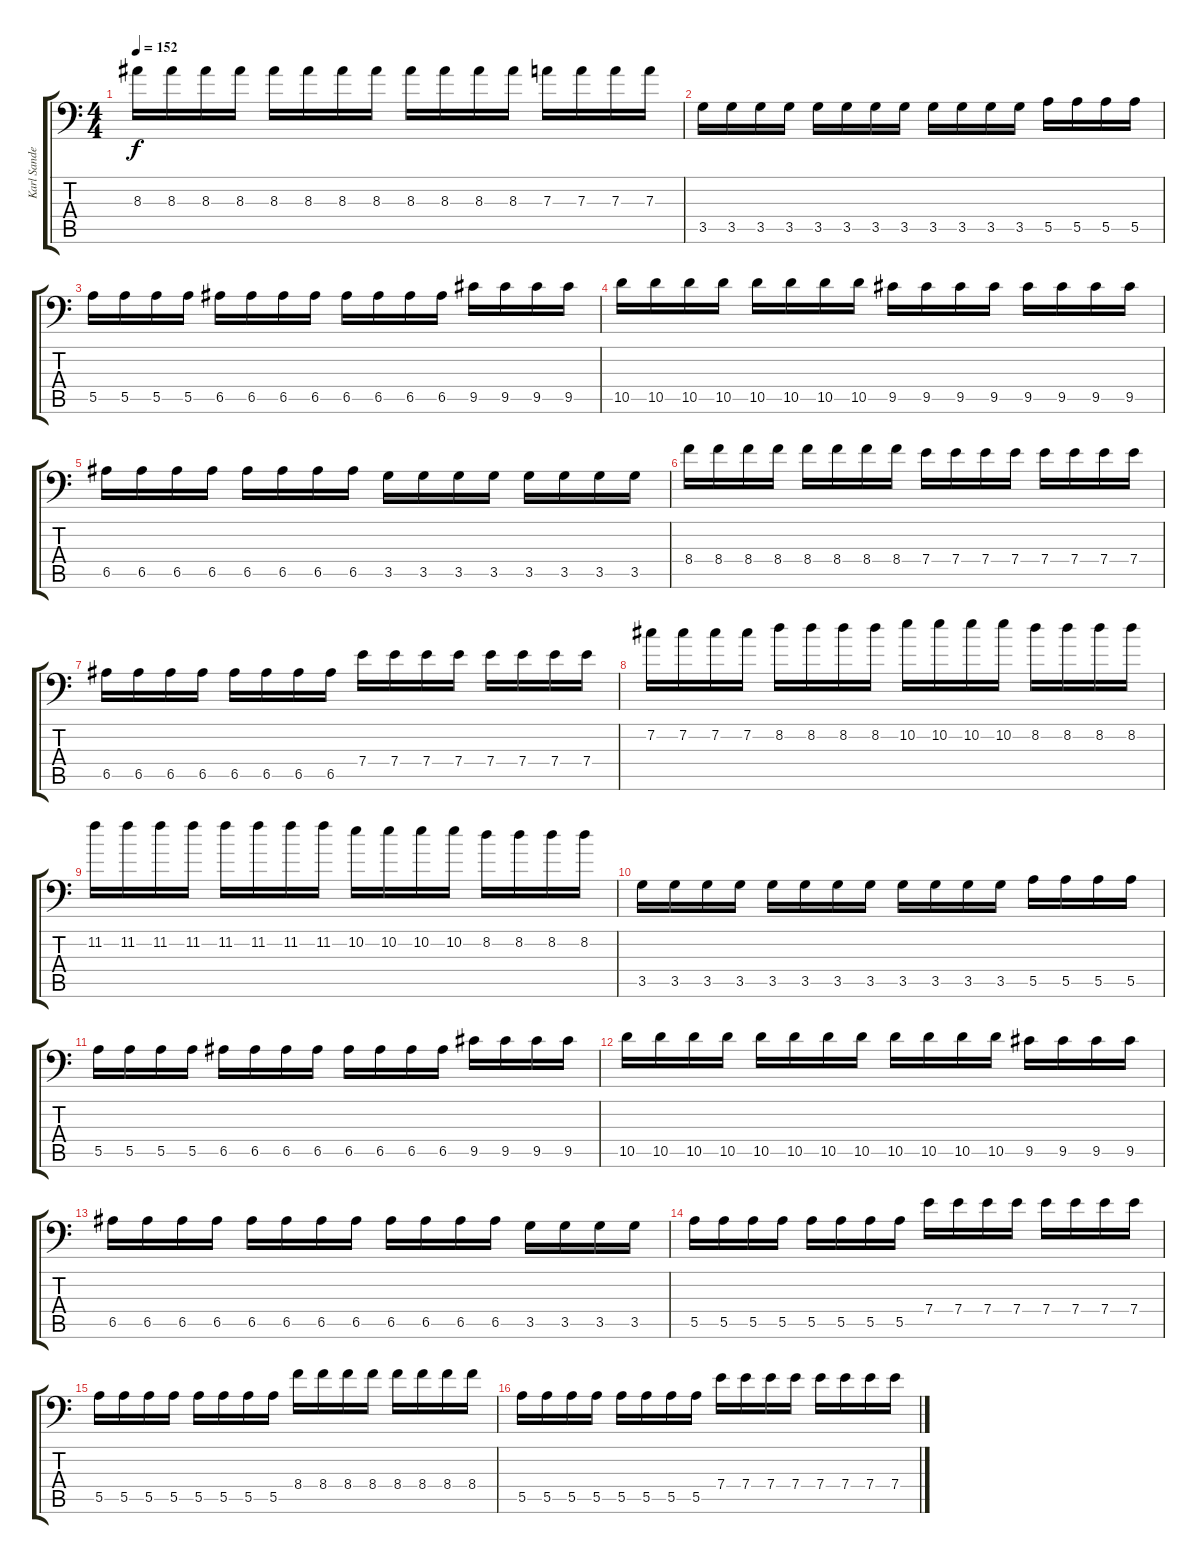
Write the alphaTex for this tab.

\track ("Karl Sanders" "Karl Sande") {instrument distortionguitar}
\staff {score tabs}
\tuning (B3 Gb3 D3 A2 E2 A1) {hide}
\ts (4 4)
\tempo 152
\clef f4
\ks c
8.3.16{dy f} 8.3.16 8.3.16 8.3.16 8.3.16 8.3.16 8.3.16 8.3.16 8.3.16 8.3.16 8.3.16 8.3.16 7.3.16 7.3.16 7.3.16 7.3.16 |
3.5.16 3.5.16 3.5.16 3.5.16 3.5.16 3.5.16 3.5.16 3.5.16 3.5.16 3.5.16 3.5.16 3.5.16 5.5.16 5.5.16 5.5.16 5.5.16 |
5.5.16 5.5.16 5.5.16 5.5.16 6.5.16 6.5.16 6.5.16 6.5.16 6.5.16 6.5.16 6.5.16 6.5.16 9.5.16 9.5.16 9.5.16 9.5.16 |
10.5.16 10.5.16 10.5.16 10.5.16 10.5.16 10.5.16 10.5.16 10.5.16 9.5.16 9.5.16 9.5.16 9.5.16 9.5.16 9.5.16 9.5.16 9.5.16 |
6.5.16 6.5.16 6.5.16 6.5.16 6.5.16 6.5.16 6.5.16 6.5.16 3.5.16 3.5.16 3.5.16 3.5.16 3.5.16 3.5.16 3.5.16 3.5.16 |
8.4.16 8.4.16 8.4.16 8.4.16 8.4.16 8.4.16 8.4.16 8.4.16 7.4.16 7.4.16 7.4.16 7.4.16 7.4.16 7.4.16 7.4.16 7.4.16 |
6.5.16 6.5.16 6.5.16 6.5.16 6.5.16 6.5.16 6.5.16 6.5.16 7.4.16 7.4.16 7.4.16 7.4.16 7.4.16 7.4.16 7.4.16 7.4.16 |
7.2.16 7.2.16 7.2.16 7.2.16 8.2.16 8.2.16 8.2.16 8.2.16 10.2.16 10.2.16 10.2.16 10.2.16 8.2.16 8.2.16 8.2.16 8.2.16 |
11.2.16 11.2.16 11.2.16 11.2.16 11.2.16 11.2.16 11.2.16 11.2.16 10.2.16 10.2.16 10.2.16 10.2.16 8.2.16 8.2.16 8.2.16 8.2.16 |
3.5.16 3.5.16 3.5.16 3.5.16 3.5.16 3.5.16 3.5.16 3.5.16 3.5.16 3.5.16 3.5.16 3.5.16 5.5.16 5.5.16 5.5.16 5.5.16 |
5.5.16 5.5.16 5.5.16 5.5.16 6.5.16 6.5.16 6.5.16 6.5.16 6.5.16 6.5.16 6.5.16 6.5.16 9.5.16 9.5.16 9.5.16 9.5.16 |
10.5.16 10.5.16 10.5.16 10.5.16 10.5.16 10.5.16 10.5.16 10.5.16 10.5.16 10.5.16 10.5.16 10.5.16 9.5.16 9.5.16 9.5.16 9.5.16 |
6.5.16 6.5.16 6.5.16 6.5.16 6.5.16 6.5.16 6.5.16 6.5.16 6.5.16 6.5.16 6.5.16 6.5.16 3.5.16 3.5.16 3.5.16 3.5.16 |
5.5.16 5.5.16 5.5.16 5.5.16 5.5.16 5.5.16 5.5.16 5.5.16 7.4.16 7.4.16 7.4.16 7.4.16 7.4.16 7.4.16 7.4.16 7.4.16 |
5.5.16 5.5.16 5.5.16 5.5.16 5.5.16 5.5.16 5.5.16 5.5.16 8.4.16 8.4.16 8.4.16 8.4.16 8.4.16 8.4.16 8.4.16 8.4.16 |
5.5.16 5.5.16 5.5.16 5.5.16 5.5.16 5.5.16 5.5.16 5.5.16 7.4.16 7.4.16 7.4.16 7.4.16 7.4.16 7.4.16 7.4.16 7.4.16
